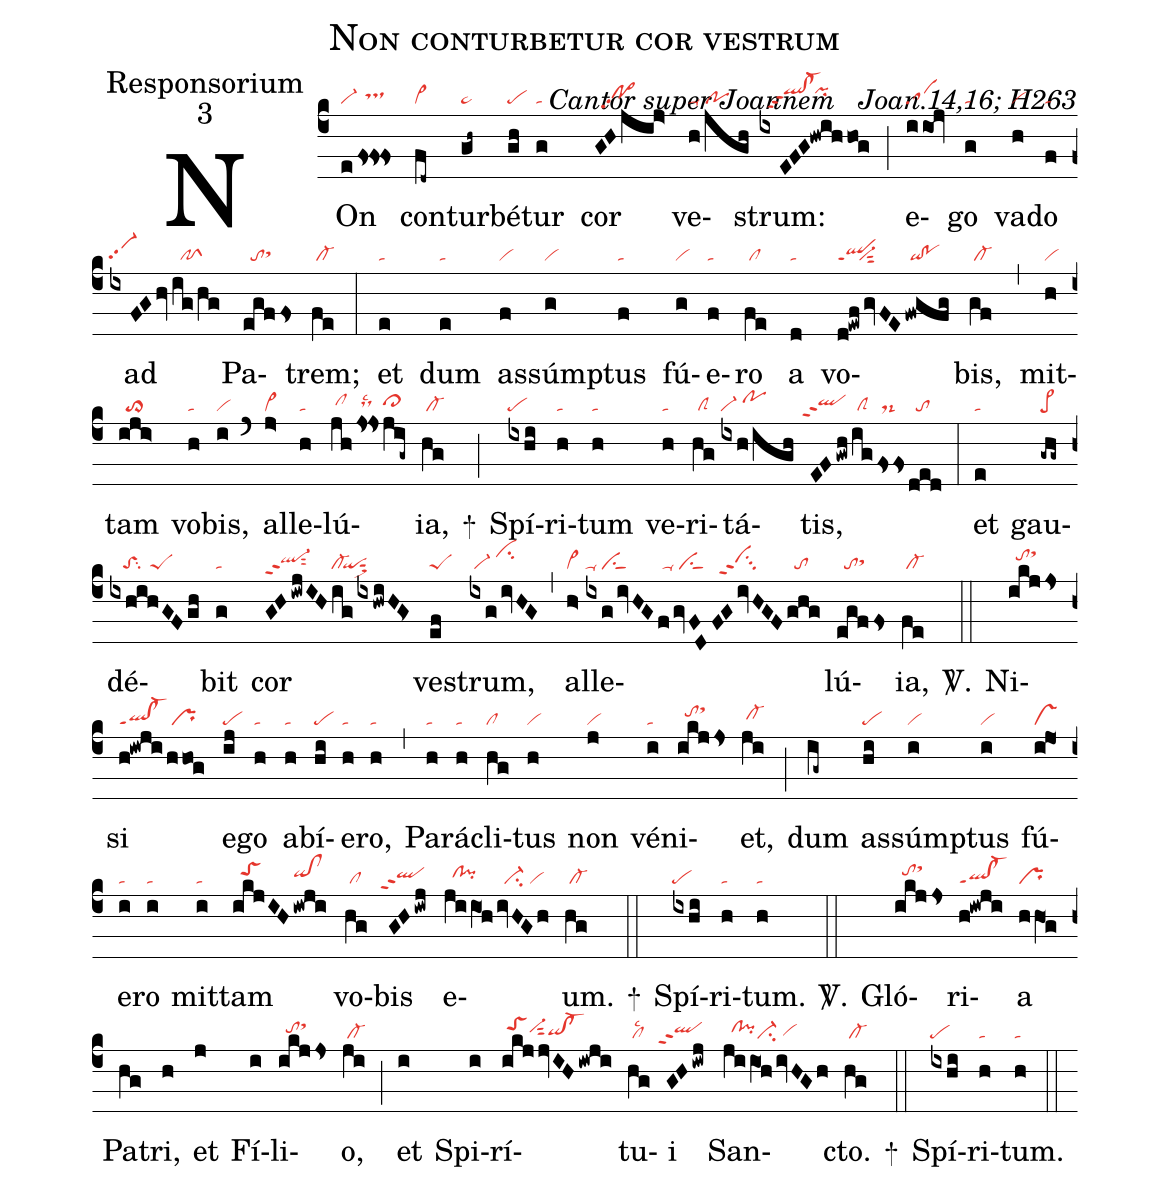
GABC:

name:Non conturbetur cor vestrum;
office-part:Responsorium;
mode:3;
commentary:ꝶ Cantor super Joannem ꝟ Joan.14,16; H263;
nabc-lines:1;
%%
(c4)
NOn(efs!fs!fs|vi-//tshh) con(fd~|cl~)tur(gh~|pe~)bé(gh|pe)tur(g|ta)
cor(GHjij>|//po>hhpp2) ve(h/jgh|ta-/po)strum:(ixEFG!hwihhog|//qlhi!cl-hippt3``pihi) (;)
e(iiOj|sa)go(g|ta) va(h|vi)do(f|ta) ad(ixFGhv|vi-hgpp2|ig/hg|//pfS) Pa(egffs|//tosthh)trem;(fe|/cl-) (:)
et(e|ta) dum(e|ta) as(f|vi)súm(g|vi)ptus(f|ta)
fú(g|vi)e(f|ta)ro(fe|/cl) a(d|ta) vo(d!ewf/gvFE|qlppt1`````vi-sut2|fwgfg|/qi!po)bis,(gf|/cl-) (,)
mit(h|vi)tam(iji>|//to>) vo(h|ta)bis,(i|vi) (`)
al(j>|vi>)le(h|ta)lú(jh|/clhh|js!js|/dshhlsc2|jig~|cl>hh)ia,(hg|/cl-) +(;)
Spí(ixhi|pe)ri(h|ta)tum(h|ta) ve(h|ta)ri(hg|/clS)tá(ixh/igh|vi-/pohi)tis,(EFgwh|``qlhhppt2|/ig|/clS|fss|/ds-|ded|//to) (:)
et(e|ta) gau(-ghg~|pe>)dé(ixhihGFgh|///toSsu2//peS)bit(g|ta)
cor(GHiwjIH|ql-hhppt2sut2|igixhwiHG>|cl-``qisut1sux1) ve(ef|peS)strum,(ixg/ivHG|/vi-/cihj) (,)
al(h>|vi>)le(ixg/ivHG|ta-/ciS|fgvFD|/ta-/ciS|/FGivHGF|//vihhppt2su3|ghg|//to)lú(egffs|//tosthh)ia,(fe|/cl-) <sp>V/</sp>.(::)
Ni(ikjjs|//tohisthk)si(h!iwji|ql!cl-ppt1|hhog|/pr) e(ij|pe)go(h|ta) a(h|ta)bí(hi|pe)e(h|ta)ro,(h|ta) (,)
Pa(h|ta)rá(h|ta)cli(hg|cl)tus(h|vi) non(j|vi) vé(i|ta)ni(ikjjs|//tohisthk)et,(ji|/cl-hh) (;)
dum(ig~) as(hi|pe)súm(i|vi)ptus(i|vi) fú(i!jo1|vs)e(i|ta)ro(i|ta) mit(i|ta)tam(ikjIH|//toShi|iwji|qihh!clhh)
vo(hg|/cl)bis(GHiwj|``qlhhppt2) e(jiiO1h|//clhh!pihh|ivHGh|//ci-/vi)um.(hg|/cl-) +(::)
Spí(ixhi|pe)ri(h|ta)tum.(h|ta) <sp>V/</sp>.(::)
Gló(ikjjs|//tohisthk)ri(h!iwji|ql!cl-ppt1)a(hhO1g|pr) Pa(hg)tri,(h) et(j) Fí(i)li(ikjjs|//tohhsthj)o,(ji|/cl-) (;)
et(i) Spi(i)rí(ikjjvIHiwji|/toShivi-hhsut2qihg!cl-hg)tu(hg|/cllsc2)i(GHiwj|``qlhhppt2)
San(jiiO1hivHGh|//clhh!pihhci-/vihg)cto.(hg|/cl-) +(::)
Spí(ixhi|pe)ri(h|ta)tum.(h|ta) (::)
